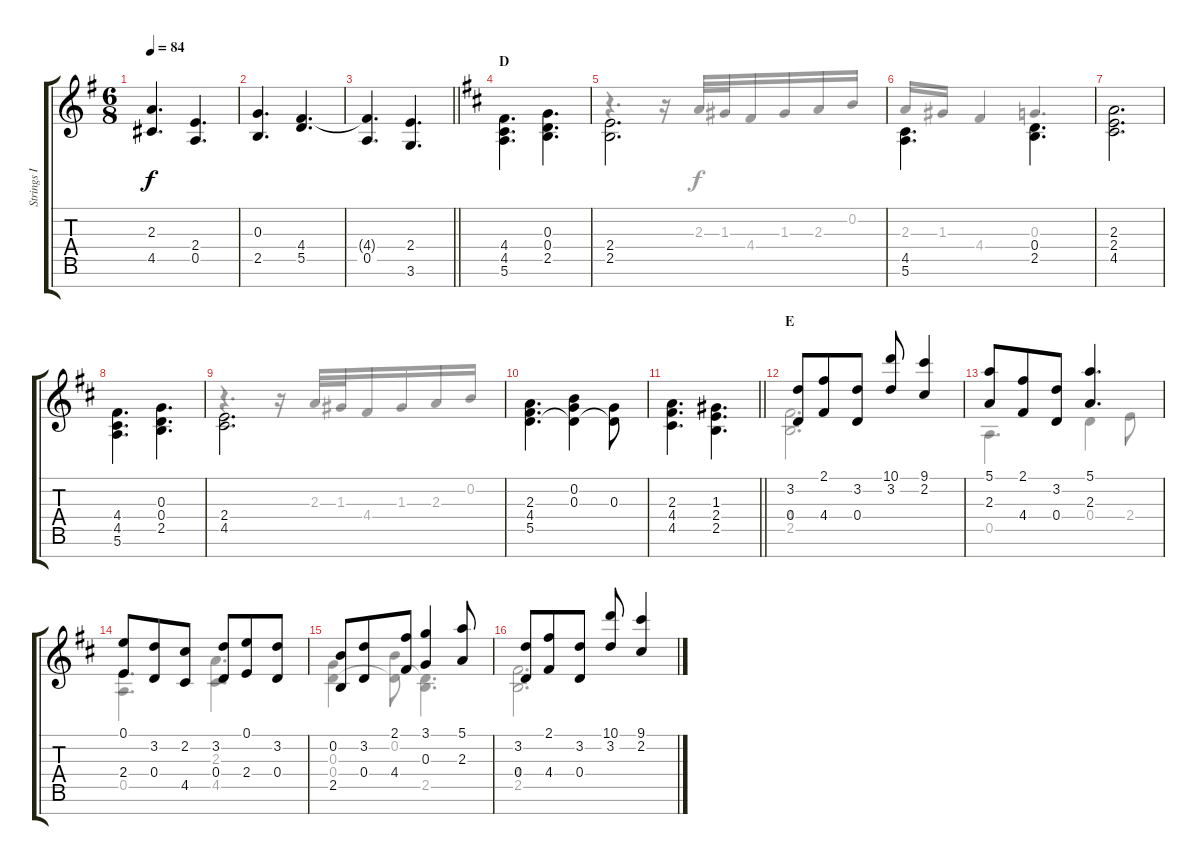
\track ("Strings I" "Strings I") {instrument stringensemble1}
\staff {score tabs}
\tuning (E5 B4 G4 D4 A3 E3 B2) {hide}
\voice
\ts (6 8)
\tempo 84
\clef g2
\ks g
(2.3{t} 4.5).4{d dy f} (2.4 0.5).4{d} |
(0.3 2.5).4{d} (4.4 5.5).4{d} |
\barLineRight lightlight
(4.4{t} 0.5).4{d} (2.4 3.6).4{d} |
\section ("" "D")
\ks d
(4.4 4.5 5.6).4{d beam Down} (0.3 0.4 2.5).4{d beam Down} |
(2.4 2.5).2{d beam Down} |
(4.5 5.6).4{d beam Down} (0.4 2.5).4{d beam Down} |
(2.3 2.4 4.5).2{d beam Down} |
(4.4 4.5 5.6).4{d beam Down} (0.3 0.4 2.5).4{d beam Down} |
(2.4 4.5).2{d beam Down} |
(2.3 4.4 5.5).4{d beam Down} (0.2 0.3 5.5{t}).4{beam Down} (0.3 5.5{t}).8{beam Down} |
\barLineRight lightlight
(2.3 4.4 4.5).4{d beam Down} (1.3 2.4 2.5).4{d beam Down} |
\section ("" "E")
(3.2 0.4).8 (2.1 4.4).8 (3.2 0.4).8 (10.1 3.2).8 (9.1 2.2).4 |
(5.1 2.3).8 (2.1 4.4).8 (3.2 0.4).8 (5.1 2.3).4{d} |
(0.1 2.4).8 (3.2 0.4).8 (2.2 4.5).8 (3.2 0.4).8 (0.1 2.4).8 (3.2 0.4).8 |
(0.2 2.5).8 (3.2 0.4).8 (2.1 4.4).8 (3.1 0.3).4 (5.1 2.3).8 |
(3.2 0.4).8 (2.1 4.4).8 (3.2 0.4).8 (10.1 3.2).8 (9.1 2.2).4
\voice
\clef g2
\ottava regular
\simile none
\ks g
|
|
\barLineRight lightlight
|
\ks d
|
r.4{d} r.16 2.3.32{beam Up} 1.3.32{beam Up} 4.4.16{beam Up} 1.3.16{beam Up} 2.3.16{beam Up} 0.2.16{beam Up} |
2.3.16{beam Up} 1.3.16{beam Up} 4.4.4{beam Up} 0.3.4{d beam Up} |
|
|
r.4{d} r.16 2.3.32{beam Up} 1.3.32{beam Up} 4.4.16{beam Up} 1.3.16{beam Up} 2.3.16{beam Up} 0.2.16{beam Up} |
|
\barLineRight lightlight
|
(4.4 2.5).2{d} |
0.5.4{d} 0.4.4 2.4.8 |
(2.4 0.5).4{d} (2.3 4.5).4{d} |
(0.3 0.4).4 (0.2 0.4{t}).8 (0.4{t} 2.5).4{d} |
(4.4 2.5).2{d}
